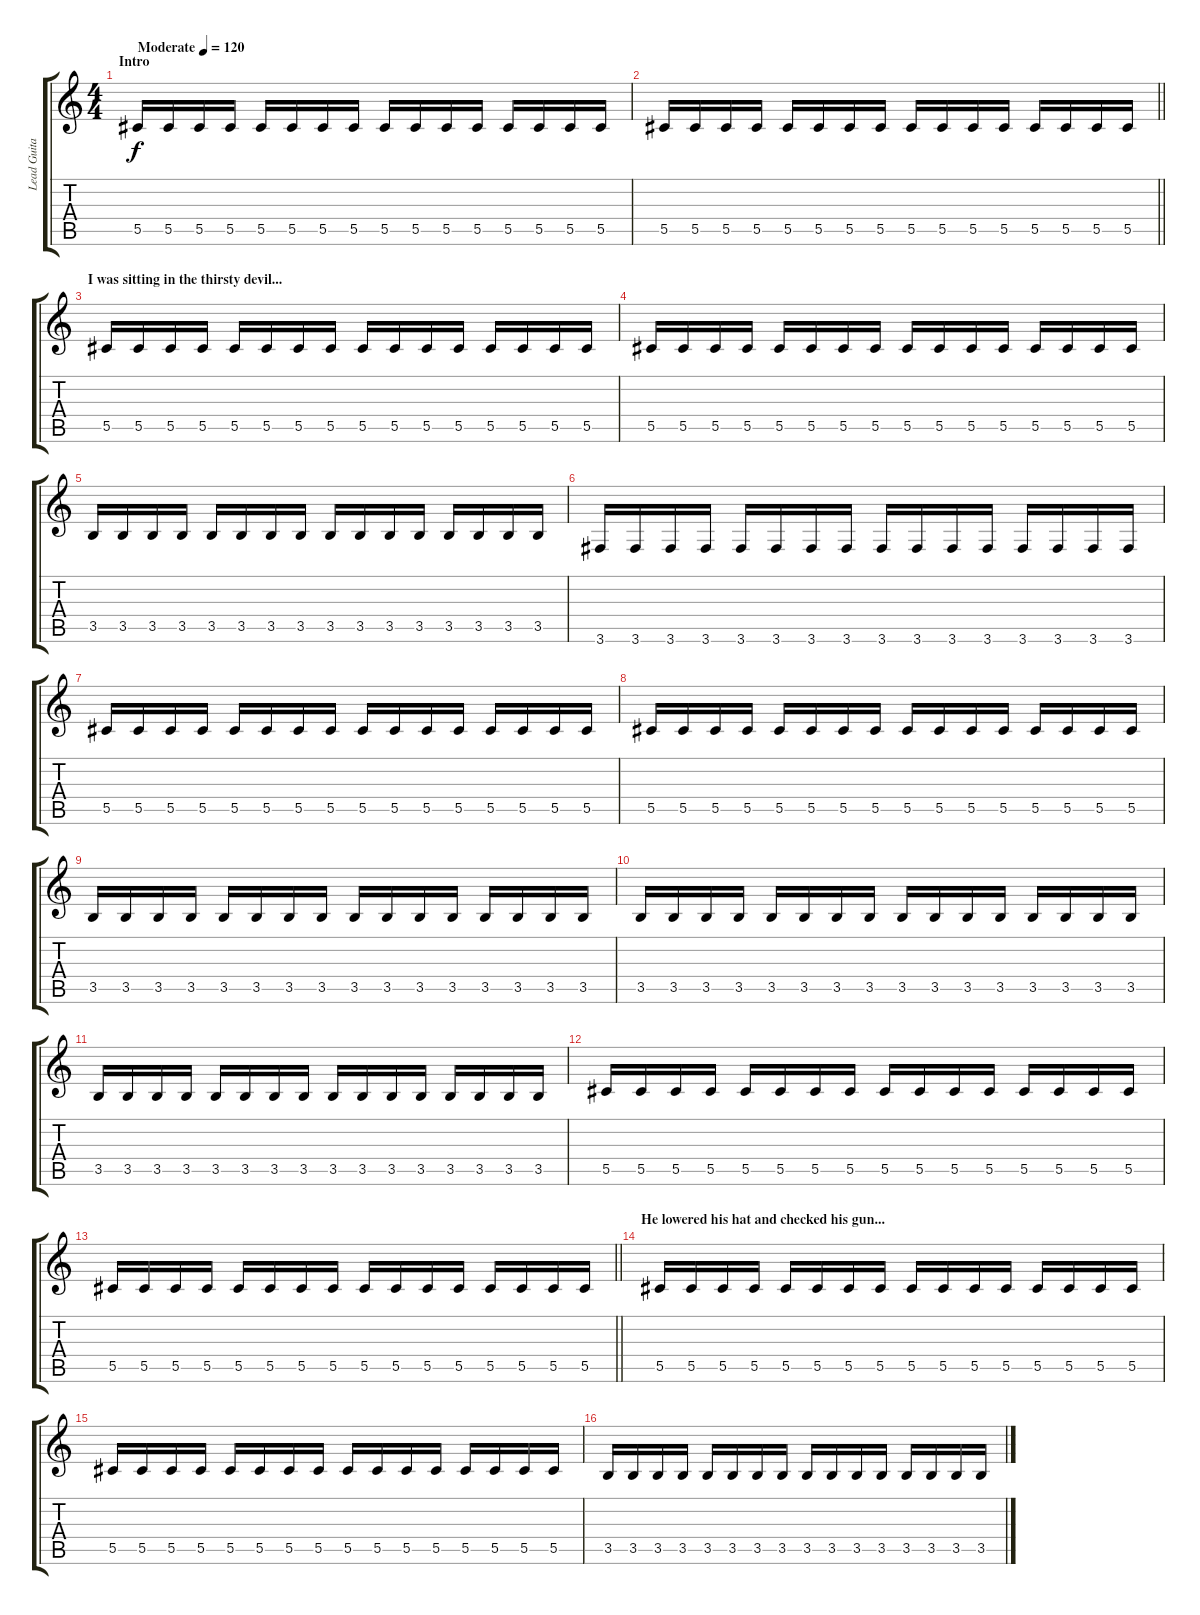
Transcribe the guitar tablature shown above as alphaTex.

\track ("Lead Guitar (Jake Middlefinger)" "Lead Guita") {instrument electricguitarjazz}
\staff {score tabs}
\tuning (Eb4 Bb3 Gb3 Db3 Ab2 Eb2) {hide}
\ts (4 4)
\section ("" "Intro")
\tempo (120 "Moderate")
\clef g2
\ks c
5.5.16{dy f instrument electricguitarjazz} 5.5.16 5.5.16 5.5.16 5.5.16 5.5.16 5.5.16 5.5.16 5.5.16 5.5.16 5.5.16 5.5.16 5.5.16 5.5.16 5.5.16 5.5.16 |
\barLineRight lightlight
5.5.16 5.5.16 5.5.16 5.5.16 5.5.16 5.5.16 5.5.16 5.5.16 5.5.16 5.5.16 5.5.16 5.5.16 5.5.16 5.5.16 5.5.16 5.5.16 |
\section ("" "I was sitting in the thirsty devil...")
5.5.16 5.5.16 5.5.16 5.5.16 5.5.16 5.5.16 5.5.16 5.5.16 5.5.16 5.5.16 5.5.16 5.5.16 5.5.16 5.5.16 5.5.16 5.5.16 |
5.5.16 5.5.16 5.5.16 5.5.16 5.5.16 5.5.16 5.5.16 5.5.16 5.5.16 5.5.16 5.5.16 5.5.16 5.5.16 5.5.16 5.5.16 5.5.16 |
3.5.16 3.5.16 3.5.16 3.5.16 3.5.16 3.5.16 3.5.16 3.5.16 3.5.16 3.5.16 3.5.16 3.5.16 3.5.16 3.5.16 3.5.16 3.5.16 |
3.6.16 3.6.16 3.6.16 3.6.16 3.6.16 3.6.16 3.6.16 3.6.16 3.6.16 3.6.16 3.6.16 3.6.16 3.6.16 3.6.16 3.6.16 3.6.16 |
5.5.16 5.5.16 5.5.16 5.5.16 5.5.16 5.5.16 5.5.16 5.5.16 5.5.16 5.5.16 5.5.16 5.5.16 5.5.16 5.5.16 5.5.16 5.5.16 |
5.5.16 5.5.16 5.5.16 5.5.16 5.5.16 5.5.16 5.5.16 5.5.16 5.5.16 5.5.16 5.5.16 5.5.16 5.5.16 5.5.16 5.5.16 5.5.16 |
3.5.16 3.5.16 3.5.16 3.5.16 3.5.16 3.5.16 3.5.16 3.5.16 3.5.16 3.5.16 3.5.16 3.5.16 3.5.16 3.5.16 3.5.16 3.5.16 |
3.5.16 3.5.16 3.5.16 3.5.16 3.5.16 3.5.16 3.5.16 3.5.16 3.5.16 3.5.16 3.5.16 3.5.16 3.5.16 3.5.16 3.5.16 3.5.16 |
3.5.16 3.5.16 3.5.16 3.5.16 3.5.16 3.5.16 3.5.16 3.5.16 3.5.16 3.5.16 3.5.16 3.5.16 3.5.16 3.5.16 3.5.16 3.5.16 |
5.5.16 5.5.16 5.5.16 5.5.16 5.5.16 5.5.16 5.5.16 5.5.16 5.5.16 5.5.16 5.5.16 5.5.16 5.5.16 5.5.16 5.5.16 5.5.16 |
\barLineRight lightlight
5.5.16 5.5.16 5.5.16 5.5.16 5.5.16 5.5.16 5.5.16 5.5.16 5.5.16 5.5.16 5.5.16 5.5.16 5.5.16 5.5.16 5.5.16 5.5.16 |
\section ("" "He lowered his hat and checked his gun...")
5.5.16 5.5.16 5.5.16 5.5.16 5.5.16 5.5.16 5.5.16 5.5.16 5.5.16 5.5.16 5.5.16 5.5.16 5.5.16 5.5.16 5.5.16 5.5.16 |
5.5.16 5.5.16 5.5.16 5.5.16 5.5.16 5.5.16 5.5.16 5.5.16 5.5.16 5.5.16 5.5.16 5.5.16 5.5.16 5.5.16 5.5.16 5.5.16 |
3.5.16 3.5.16 3.5.16 3.5.16 3.5.16 3.5.16 3.5.16 3.5.16 3.5.16 3.5.16 3.5.16 3.5.16 3.5.16 3.5.16 3.5.16 3.5.16
